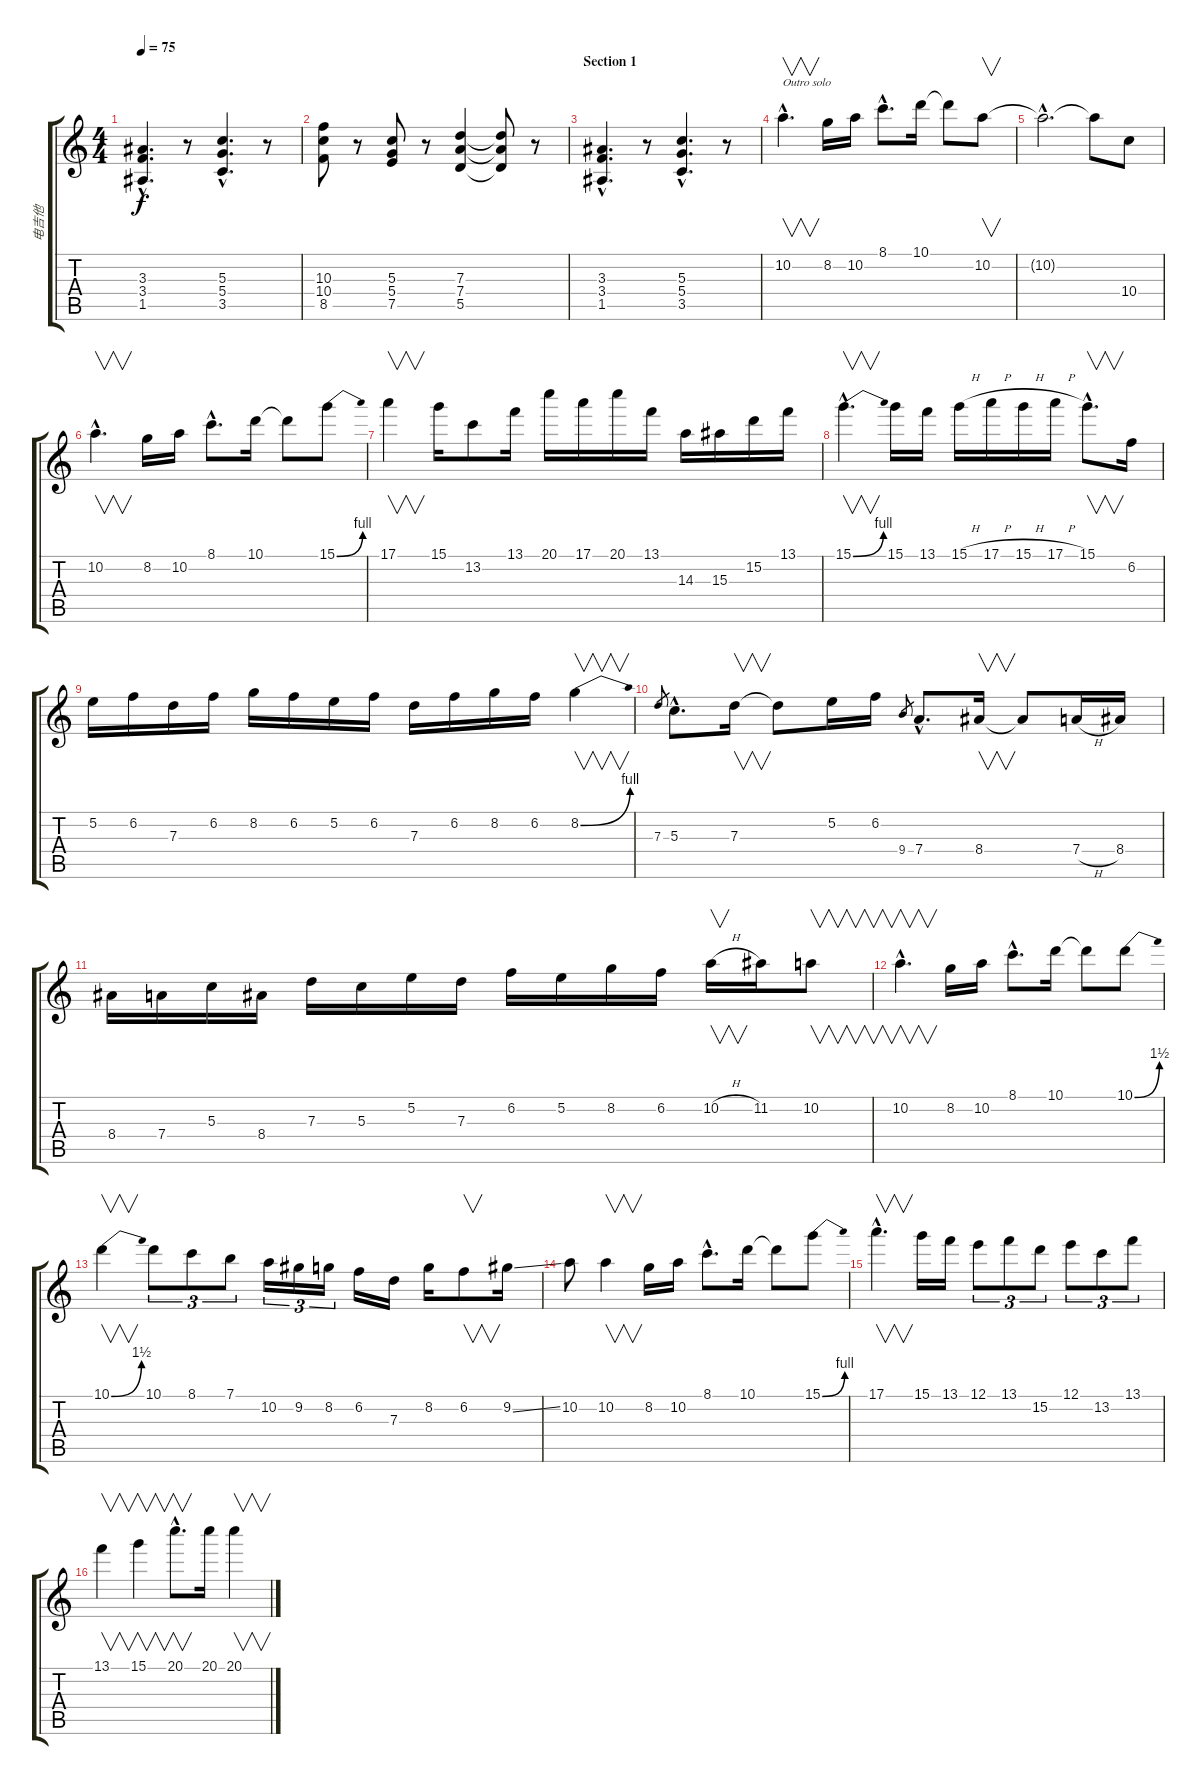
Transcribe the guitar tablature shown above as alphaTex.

\track ("电吉他" "电吉他") {instrument overdrivenguitar}
\staff {score tabs}
\tuning (E4 B3 G3 D3 A2 E2) {hide}
\ts (4 4)
\tempo 75
\clef g2
\ks c
(3.3{hac} 3.4{hac} 1.5{hac}).4{d dy f} r.8 (5.3{hac} 5.4{hac} 3.5{hac}).4{d} r.8 |
(10.3 10.4 8.5).8 r.8 (5.3 5.4 7.5).8 r.8 (7.3 7.4 5.5).4 (7.3{t} 7.4{t} 5.5{t}).8 r.8 |
\section ("" "Section 1")
(3.3{hac} 3.4{hac} 1.5{hac}).4{d} r.8 (5.3{hac} 5.4{hac} 3.5{hac}).4{d} r.8 |
10.2{hac}.4{v d txt "Outro solo" volume 14} 8.2.16 10.2.16 8.1{hac}.8{d} 10.1.16 10.1{t}.8 10.2.8{v} |
10.2{hac t}.2{d} 10.2{t}.8 10.4.8 |
10.2{hac}.4{v d} 8.2.16 10.2.16 8.1{hac}.8{d} 10.1.16 10.1{t}.8 15.1{be (bend 0 0 60 4)}.8 |
17.1.4{v} 15.1.16 13.2.8 13.1.16 20.1.16 17.1.16 20.1.16 13.1.16 14.3.16 15.3.16 15.2.16 13.1.16 |
15.1{be (bend 0 0 60 4) hac}.4{v d} 15.1.16 13.1.16 15.1{h}.16 17.1{h}.16 15.1{h}.16 17.1{h}.16 15.1{hac}.8{v d} 6.2.16 |
5.2.16 6.2.16 7.3.16 6.2.16 8.2.16 6.2.16 5.2.16 6.2.16 7.3.16 6.2.16 8.2.16 6.2.16 8.2{be (bend 0 0 60 4)}.4{v} |
7.3.8{gr} 5.3{hac}.8{d} 7.3.16{v} 7.3{t}.8 5.2.16 6.2.16 9.4.8{gr} 7.4{hac}.8{d} 8.4.16{v} 8.4{t}.8 7.4{h}.16 8.4.16 |
8.4.16 7.4.16 5.3.16 8.4.16 7.3.16 5.3.16 5.2.16 7.3.16 6.2.16 5.2.16 8.2.16 6.2.16 10.2{h}.16{v} 11.2.16 10.2.8{v} |
10.2{hac}.4{v d} 8.2.16 10.2.16 8.1{hac}.8{d} 10.1.16 10.1{t}.8 10.1{be (bend 0 0 60 6)}.8 |
10.1{be (bend 0 0 60 6)}.4{v} 10.1.8{tu (3 2)} 8.1.8{tu (3 2)} 7.1.8{tu (3 2)} 10.2.16{tu (3 2)} 9.2.16{tu (3 2)} 8.2.16{tu (3 2)} 6.2.16 7.3.16 8.2.16 6.2.8{v} 9.2{ss}.16 |
10.2.8 10.2.4{v} 8.2.16 10.2.16 8.1{hac}.8{d} 10.1.16 10.1{t}.8 15.1{be (bend 0 0 60 4)}.8 |
17.1{hac}.4{v d} 15.1.16 13.1.16 12.1.8{tu (3 2)} 13.1.8{tu (3 2)} 15.2.8{tu (3 2)} 12.1.8{tu (3 2)} 13.2.8{tu (3 2)} 13.1.8{tu (3 2)} |
13.1.4{v} 15.1.4{v} 20.1{hac}.8{v d} 20.1.16 20.1.4{v}
